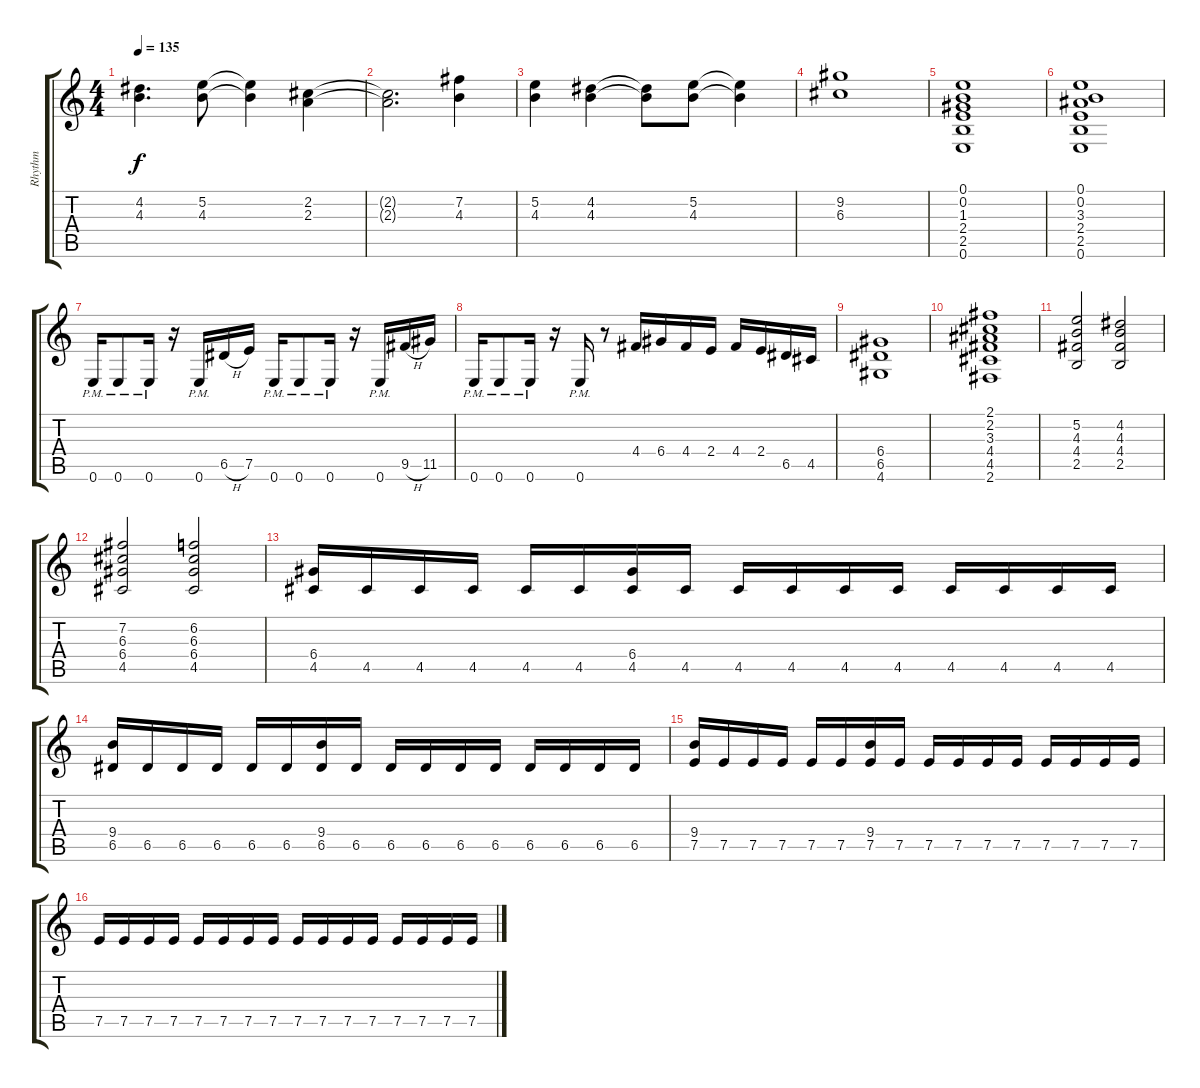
\track ("Rhythm" "Rhythm") {instrument distortionguitar}
\staff {score tabs}
\tuning (E4 B3 G3 D3 A2 E2) {hide}
\ts (4 4)
\tempo 135
\clef g2
\ks c
(4.2 4.3).4{d dy f} (5.2 4.3).8 (5.2{t} 4.3{t}).4 (2.2 2.3).4 |
(2.2{t} 2.3{t}).2{d} (7.2 4.3).4 |
(5.2 4.3).4 (4.2 4.3).4 (4.2{t} 4.3{t}).8 (5.2 4.3).8 (5.2{t} 4.3{t}).4 |
(9.2 6.3).1 |
(0.1 0.2 1.3 2.4 2.5 0.6).1 |
(0.1 0.2 3.3 2.4 2.5 0.6).1 |
0.6{pm}.16 0.6{pm}.8 0.6{pm}.16 r.16 0.6{pm}.16 6.5{h}.16 7.5.16 0.6{pm}.16 0.6{pm}.8 0.6{pm}.16 r.16 0.6{pm}.16 9.5{h}.16 11.5.16 |
0.6{pm}.16 0.6{pm}.8 0.6{pm}.16 r.16 0.6{pm}.16 r.8 4.4.16 6.4.16 4.4.16 2.4.16 4.4.16 2.4.16 6.5.16 4.5.16 |
(6.4 6.5 4.6).1 |
(2.1 2.2 3.3 4.4 4.5 2.6).1 |
(5.2 4.3 4.4 2.5).2 (4.2 4.3 4.4 2.5).2 |
(7.2 6.3 6.4 4.5).2 (6.2 6.3 6.4 4.5).2 |
(6.4 4.5).16 4.5.16 4.5.16 4.5.16 4.5.16 4.5.16 (6.4 4.5).16 4.5.16 4.5.16 4.5.16 4.5.16 4.5.16 4.5.16 4.5.16 4.5.16 4.5.16 |
(9.4 6.5).16 6.5.16 6.5.16 6.5.16 6.5.16 6.5.16 (9.4 6.5).16 6.5.16 6.5.16 6.5.16 6.5.16 6.5.16 6.5.16 6.5.16 6.5.16 6.5.16 |
(9.4 7.5).16 7.5.16 7.5.16 7.5.16 7.5.16 7.5.16 (9.4 7.5).16 7.5.16 7.5.16 7.5.16 7.5.16 7.5.16 7.5.16 7.5.16 7.5.16 7.5.16 |
7.5.16 7.5.16 7.5.16 7.5.16 7.5.16 7.5.16 7.5.16 7.5.16 7.5.16 7.5.16 7.5.16 7.5.16 7.5.16 7.5.16 7.5.16 7.5.16
